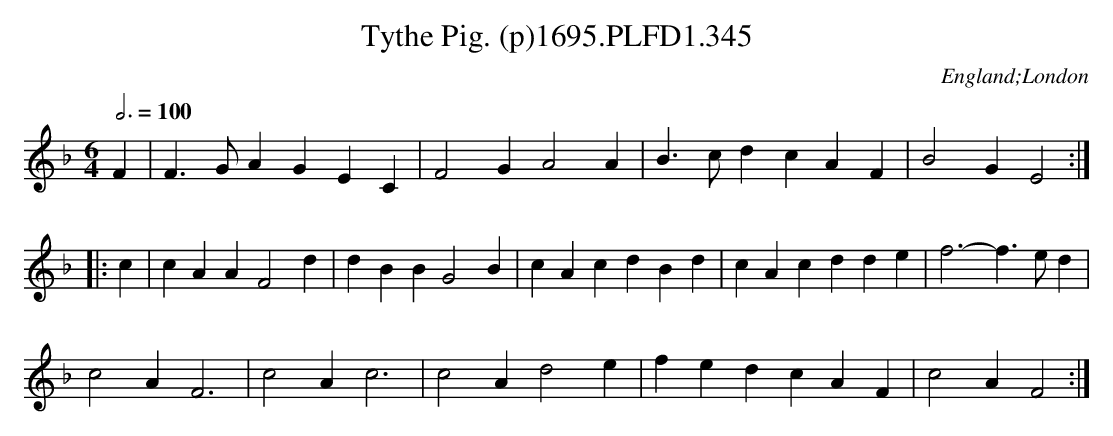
X:1
T:Tythe Pig. (p)1695.PLFD1.345
M:6/4
L:1/4
Q:3/4=100
O:England;London
K:F
F|F>GAGEC|F2GA2A|B>cdcAF|B2GE2:|
|:c|cAAF2d|dBBG2B|cAcdBd|cAcdde|f3-f>ed|
c2AF3|c2Ac3|c2Ad2e|fedcAF|c2AF2:|
